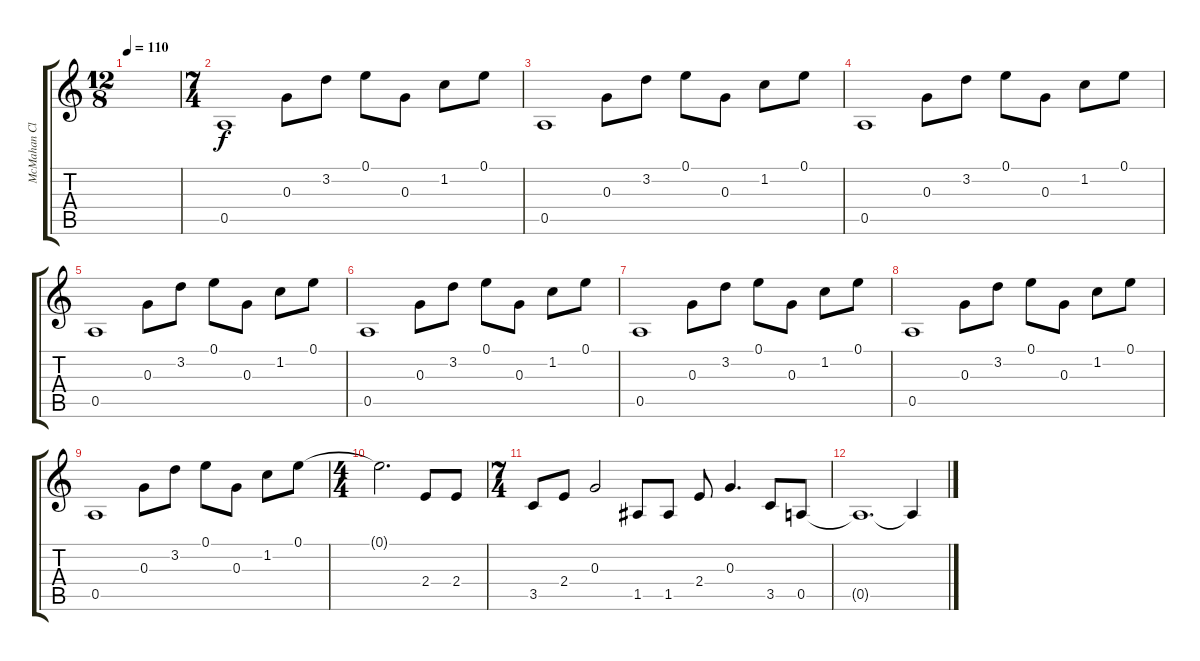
\track ("McMahan Clean" "McMahan Cl") {instrument electricguitarjazz}
\staff {score tabs}
\tuning (E4 B3 G3 D3 A2 D2) {hide}
\ts (12 8)
\tempo 110
\clef g2
\ks c
|
\ts (7 4)
0.5.1 0.3.8 3.2.8 0.1.8 0.3.8 1.2.8 0.1.8 |
0.5.1 0.3.8 3.2.8 0.1.8 0.3.8 1.2.8 0.1.8 |
0.5.1 0.3.8 3.2.8 0.1.8 0.3.8 1.2.8 0.1.8 |
0.5.1 0.3.8 3.2.8 0.1.8 0.3.8 1.2.8 0.1.8 |
0.5.1 0.3.8 3.2.8 0.1.8 0.3.8 1.2.8 0.1.8 |
0.5.1 0.3.8 3.2.8 0.1.8 0.3.8 1.2.8 0.1.8 |
0.5.1 0.3.8 3.2.8 0.1.8 0.3.8 1.2.8 0.1.8 |
0.5.1 0.3.8 3.2.8 0.1.8 0.3.8 1.2.8 0.1.8 |
\ts (4 4)
0.1{t}.2{d} 2.4.8 2.4.8 |
\ts (7 4)
3.5.8 2.4.8 0.3.2 1.5.8 1.5.8 2.4.8 0.3.4{d} 3.5.8 0.5.8 |
0.5{t}.1{d} 0.5{t}.4
